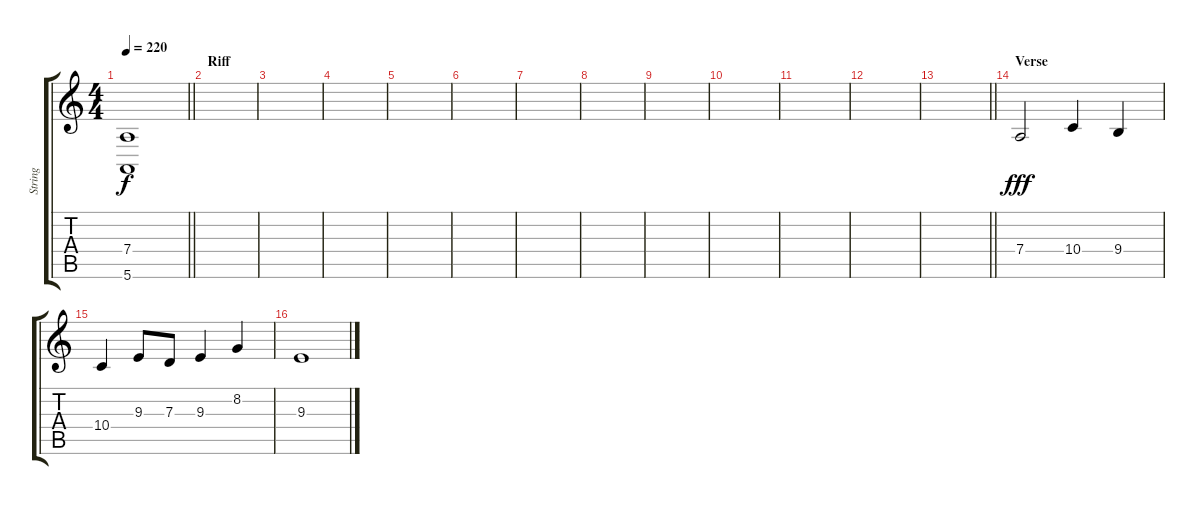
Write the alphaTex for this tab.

\track ("String" "String") {instrument stringensemble1}
\staff {score tabs}
\tuning (E4 B3 G3 D3 A2 E2) {hide}
\ts (4 4)
\tempo 220
\clef g2
\barLineRight lightlight
\ks c
(7.4{t} 5.6{t}).1{dy f} |
\section ("" "Riff")
|
|
|
|
|
|
|
|
|
|
|
\barLineRight lightlight
|
\section ("" "Verse")
7.4.2{dy fff volume 16} 10.4.4 9.4.4 |
10.4.4 9.3.8 7.3.8 9.3.4 8.2.4 |
9.3.1
